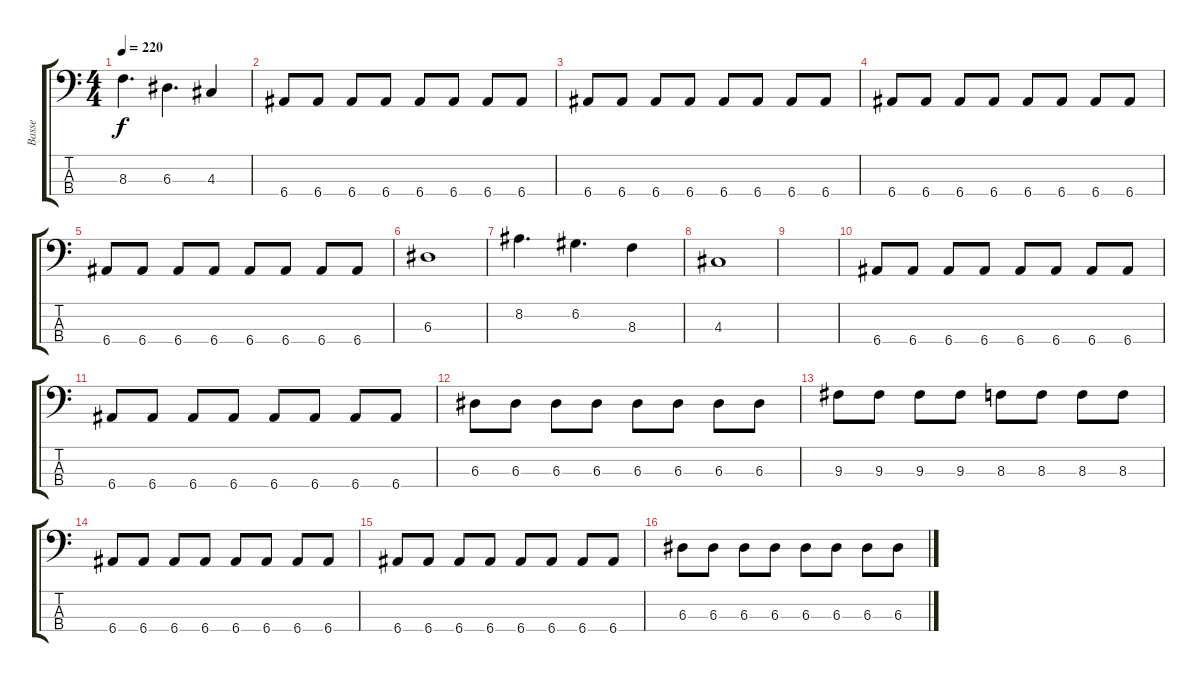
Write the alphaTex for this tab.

\track ("Basse" "Basse") {instrument electricbassfinger}
\staff {score tabs}
\tuning (G2 D2 A1 E1) {hide}
\ts (4 4)
\tempo 220
\clef f4
\ks c
8.3.4{d dy f} 6.3.4{d} 4.3.4 |
6.4.8 6.4.8 6.4.8 6.4.8 6.4.8 6.4.8 6.4.8 6.4.8 |
6.4.8 6.4.8 6.4.8 6.4.8 6.4.8 6.4.8 6.4.8 6.4.8 |
6.4.8 6.4.8 6.4.8 6.4.8 6.4.8 6.4.8 6.4.8 6.4.8 |
6.4.8 6.4.8 6.4.8 6.4.8 6.4.8 6.4.8 6.4.8 6.4.8 |
6.3.1 |
8.2.4{d} 6.2.4{d} 8.3.4 |
4.3.1 |
|
6.4.8 6.4.8 6.4.8 6.4.8 6.4.8 6.4.8 6.4.8 6.4.8 |
6.4.8 6.4.8 6.4.8 6.4.8 6.4.8 6.4.8 6.4.8 6.4.8 |
6.3.8 6.3.8 6.3.8 6.3.8 6.3.8 6.3.8 6.3.8 6.3.8 |
9.3.8 9.3.8 9.3.8 9.3.8 8.3.8 8.3.8 8.3.8 8.3.8 |
6.4.8 6.4.8 6.4.8 6.4.8 6.4.8 6.4.8 6.4.8 6.4.8 |
6.4.8 6.4.8 6.4.8 6.4.8 6.4.8 6.4.8 6.4.8 6.4.8 |
6.3.8 6.3.8 6.3.8 6.3.8 6.3.8 6.3.8 6.3.8 6.3.8
